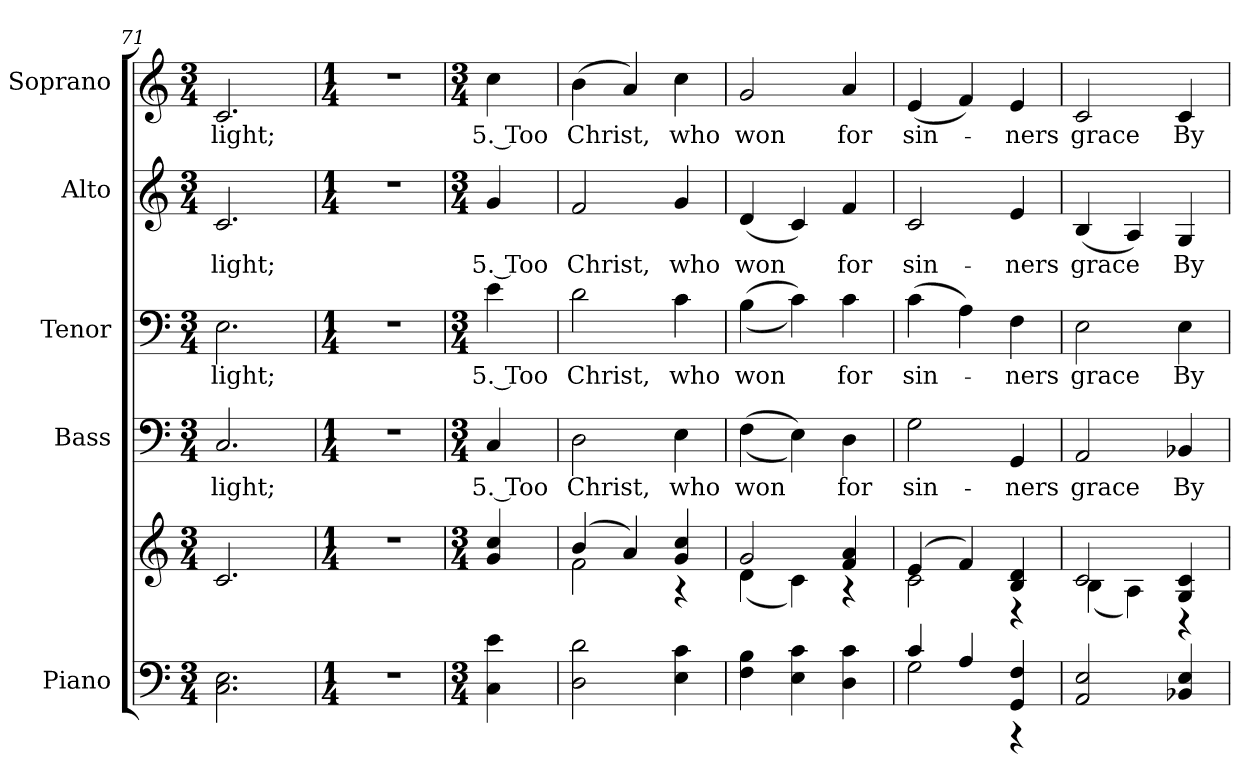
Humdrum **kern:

**kern	**kern	**kern	**text	**kern	**text	**kern	**text	**kern	**text
*part5	*part5	*part4	*part4	*part3	*part3	*part2	*part2	*part1	*part1
*staff6	*staff5	*staff4	*staff4	*staff3	*staff3	*staff2	*staff2	*staff1	*staff1
*I"Piano	*	*I"Bass	*	*I"Tenor	*	*I"Alto	*	*I"Soprano	*
*I'Pno.	*	*I'B.	*	*I'T.	*	*I'A.	*	*I'S.	*
*clefF4	*clefG2	*clefF4	*	*clefF4	*	*clefG2	*	*clefG2	*
*k[]	*k[]	*k[]	*	*k[]	*	*k[]	*	*k[]	*
*C:	*C:	*C:	*	*C:	*	*C:	*	*C:	*
*M3/4	*M3/4	*M3/4	*	*M3/4	*	*M3/4	*	*M3/4	*
=71	=71	=71	=71	=71	=71	=71	=71	=71	=71
!	!	!	!LO:LY:b:color=#000000	!	!	!	!	!	!
!	!	!	!	!	!LO:LY:b:color=#000000	!	!	!	!
!	!	!	!	!	!	!	!LO:LY:b:color=#000000	!	!
!	!	!	!	!	!	!	!	!	!LO:LY:b:color=#000000
2.Ci\ 2.Ei	2.ci/	2.Ci/	light;	2.Ei\	light;	2.ci/	light;	2.ci/	light;
!!LO:PB:g=z
=72	=72	=72	=72	=72	=72	=72	=72	=72	=72
*M1/4	*M1/4	*M1/4	*	*M1/4	*	*M1/4	*	*M1/4	*
!LO:N:vis=1	!LO:N:vis=1	!LO:N:vis=1	!	!LO:N:vis=1	!	!LO:N:vis=1	!	!LO:N:vis=1	!
4r	4r	4r	.	4r	.	4r	.	4r	.
=73	=73	=73	=73	=73	=73	=73	=73	=73	=73
*M3/4	*M3/4	*M3/4	*	*M3/4	*	*M3/4	*	*M3/4	*
!	!	!	!LO:LY:b:color=#000000	!	!	!	!	!	!
!	!	!	!	!	!LO:LY:b:color=#000000	!	!	!	!
!	!	!	!	!	!	!	!LO:LY:b:color=#000000	!	!
!	!	!	!	!	!	!	!	!	!LO:LY:b:color=#000000
4Ci\ 4ei	4gi/ 4cci	4Ci/	5. Too	4ei\	5. Too	4gi/	5. Too	4cci\	5. Too
=74	=74	=74	=74	=74	=74	=74	=74	=74	=74
*	*^	*	*	*	*	*	*	*	*
!	!	!	!	!LO:LY:b:color=#000000	!	!	!	!	!	!
!	!	!	!	!	!	!LO:LY:b:color=#000000	!	!	!	!
!	!	!	!	!	!	!	!	!LO:LY:b:color=#000000	!	!
!	!	!	!	!	!	!	!	!	!	!LO:LY:b:color=#000000
2Di\ 2di	(4bi/	2fi\	2Di\	Christ,	2di\	Christ,	2fi/	Christ,	(4bi\	Christ,
.	4ai/)	.	.	.	.	.	.	.	4ai/)	.
!	!	!	!	!LO:LY:b:color=#000000	!	!	!	!	!	!
!	!	!	!	!	!	!LO:LY:b:color=#000000	!	!	!	!
!	!	!	!	!	!	!	!	!LO:LY:b:color=#000000	!	!
!	!	!	!	!	!	!	!	!	!	!LO:LY:b:color=#000000
4Ei\ 4ci	4gi/ 4cci	4r	4Ei\	who	4ci\	who	4gi/	who	4cci\	who
!!LO:PB:g=z
=75	=75	=75	=75	=75	=75	=75	=75	=75	=75	=75
!	!	!	!	!LO:LY:b:color=#000000	!	!	!	!	!	!
!	!	!	!	!	!	!LO:LY:b:color=#000000	!	!	!	!
!	!	!	!	!	!	!	!	!LO:LY:b:color=#000000	!	!
!	!	!	!	!	!	!	!	!	!	!LO:LY:b:color=#000000
4Fi\ 4Bi	2gi/	(4di\	((4Fi\	won	((4Bi\	won	(4di/	won	2gi/	won
4Ei\ 4ci	.	4ci\)	4Ei\))	.	4ci\))	.	4ci/)	.	.	.
!	!	!	!	!LO:LY:b:color=#000000	!	!	!	!	!	!
!	!	!	!	!	!	!LO:LY:b:color=#000000	!	!	!	!
!	!	!	!	!	!	!	!	!LO:LY:b:color=#000000	!	!
!	!	!	!	!	!	!	!	!	!	!LO:LY:b:color=#000000
4Di\ 4ci	4fi/ 4ai	4r	4Di\	for	4ci\	for	4fi/	for	4ai/	for
=76	=76	=76	=76	=76	=76	=76	=76	=76	=76	=76
*^	*	*	*	*	*	*	*	*	*	*
!	!	!	!	!	!LO:LY:b:color=#000000	!	!	!	!	!	!
!	!	!	!	!	!	!	!LO:LY:b:color=#000000	!	!	!	!
!	!	!	!	!	!	!	!	!	!LO:LY:b:color=#000000	!	!
!	!	!	!	!	!	!	!	!	!	!	!LO:LY:b:color=#000000
4ci/	2Gi\	(4ei/	2ci\	2Gi\	sin-	(4ci\	sin-	2ci/	sin-	(4ei/	sin-
4Ai/	.	4fi/)	.	.	.	4Ai\)	.	.	.	4fi/)	.
!	!	!	!	!	!LO:LY:b:color=#000000	!	!	!	!	!	!
!	!	!	!	!	!	!	!LO:LY:b:color=#000000	!	!	!	!
!	!	!	!	!	!	!	!	!	!LO:LY:b:color=#000000	!	!
!	!	!	!	!	!	!	!	!	!	!	!LO:LY:b:color=#000000
4GGi/ 4Fi	4r	4Bi/ 4di	4r	4GGi/	-ners	4Fi\	-ners	4ei/	-ners	4ei/	-ners
*v	*v	*	*	*	*	*	*	*	*	*	*
=77	=77	=77	=77	=77	=77	=77	=77	=77	=77	=77
*^	*	*	*	*	*	*	*	*	*	*
!	!	!	!	!	!LO:LY:b:color=#000000	!	!	!	!	!	!
*v	*v	*	*	*	*	*	*	*	*	*	*
*^	*	*	*	*	*	*	*	*	*	*
!	!	!	!	!	!	!	!LO:LY:b:color=#000000	!	!	!	!
*v	*v	*	*	*	*	*	*	*	*	*	*
*^	*	*	*	*	*	*	*	*	*	*
!	!	!	!	!	!	!	!	!	!LO:LY:b:color=#000000	!	!
*v	*v	*	*	*	*	*	*	*	*	*	*
*^	*	*	*	*	*	*	*	*	*	*
!	!	!	!	!	!	!	!	!	!	!	!LO:LY:b:color=#000000
*v	*v	*	*	*	*	*	*	*	*	*	*
2AAi/ 2Ei	2ci/	(4Bi\	2AAi/	grace	2Ei\	grace	(4Bi/	grace	2ci/	grace
.	.	4Ai\)	.	.	.	.	4Ai/)	.	.	.
!	!	!	!	!LO:LY:b:color=#000000	!	!	!	!	!	!
!	!	!	!	!	!	!LO:LY:b:color=#000000	!	!	!	!
!	!	!	!	!	!	!	!	!LO:LY:b:color=#000000	!	!
!	!	!	!	!	!	!	!	!	!	!LO:LY:b:color=#000000
4BB-Xi/ 4Ei	4Gi/ 4ci	4r	4BB-Xi/	By	4Ei\	By	4Gi/	By	4ci/	By
*	*v	*v	*	*	*	*	*	*	*	*
=	=	=	=	=	=	=	=	=	=
*-	*-	*-	*-	*-	*-	*-	*-	*-	*-
